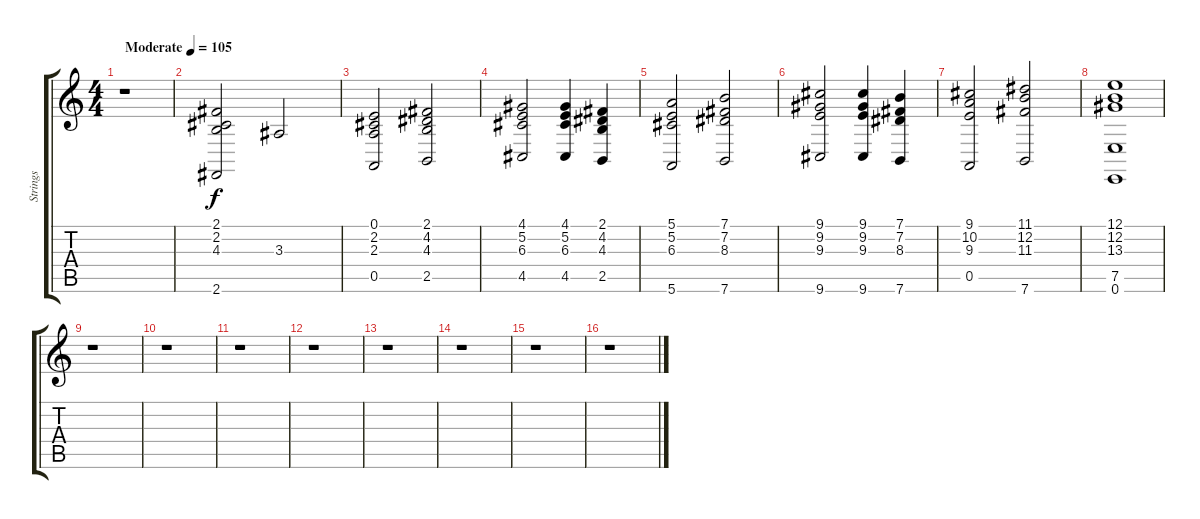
\track ("Strings " "Strings ") {instrument synthstrings1}
\staff {score tabs}
\tuning (E4 B3 G3 D3 A2 E2) {hide}
\ts (4 4)
\tempo (105 "Moderate")
\clef g2
\ks c
r.1{dy f volume 0 instrument synthstrings1} |
(2.1 2.2 4.3 2.6).2{volume 11} 3.3.2 |
(0.1 2.2 2.3 0.5).2 (2.1 4.2 4.3 2.5).2 |
(4.1 5.2 6.3 4.5).2 (4.1 5.2 6.3 4.5).4 (2.1 4.2 4.3 2.5).4 |
(5.1 5.2 6.3 5.6).2 (7.1 7.2 8.3 7.6).2 |
(9.1 9.2 9.3 9.6).2 (9.1 9.2 9.3 9.6).4 (7.1 7.2 8.3 7.6).4 |
(9.1 10.2 9.3 0.5).2 (11.1 12.2 11.3 7.6).2 |
(12.1 12.2 13.3 7.5 0.6).1 |
r.1 |
r.1 |
r.1 |
r.1 |
r.1 |
r.1 |
r.1 |
r.1
